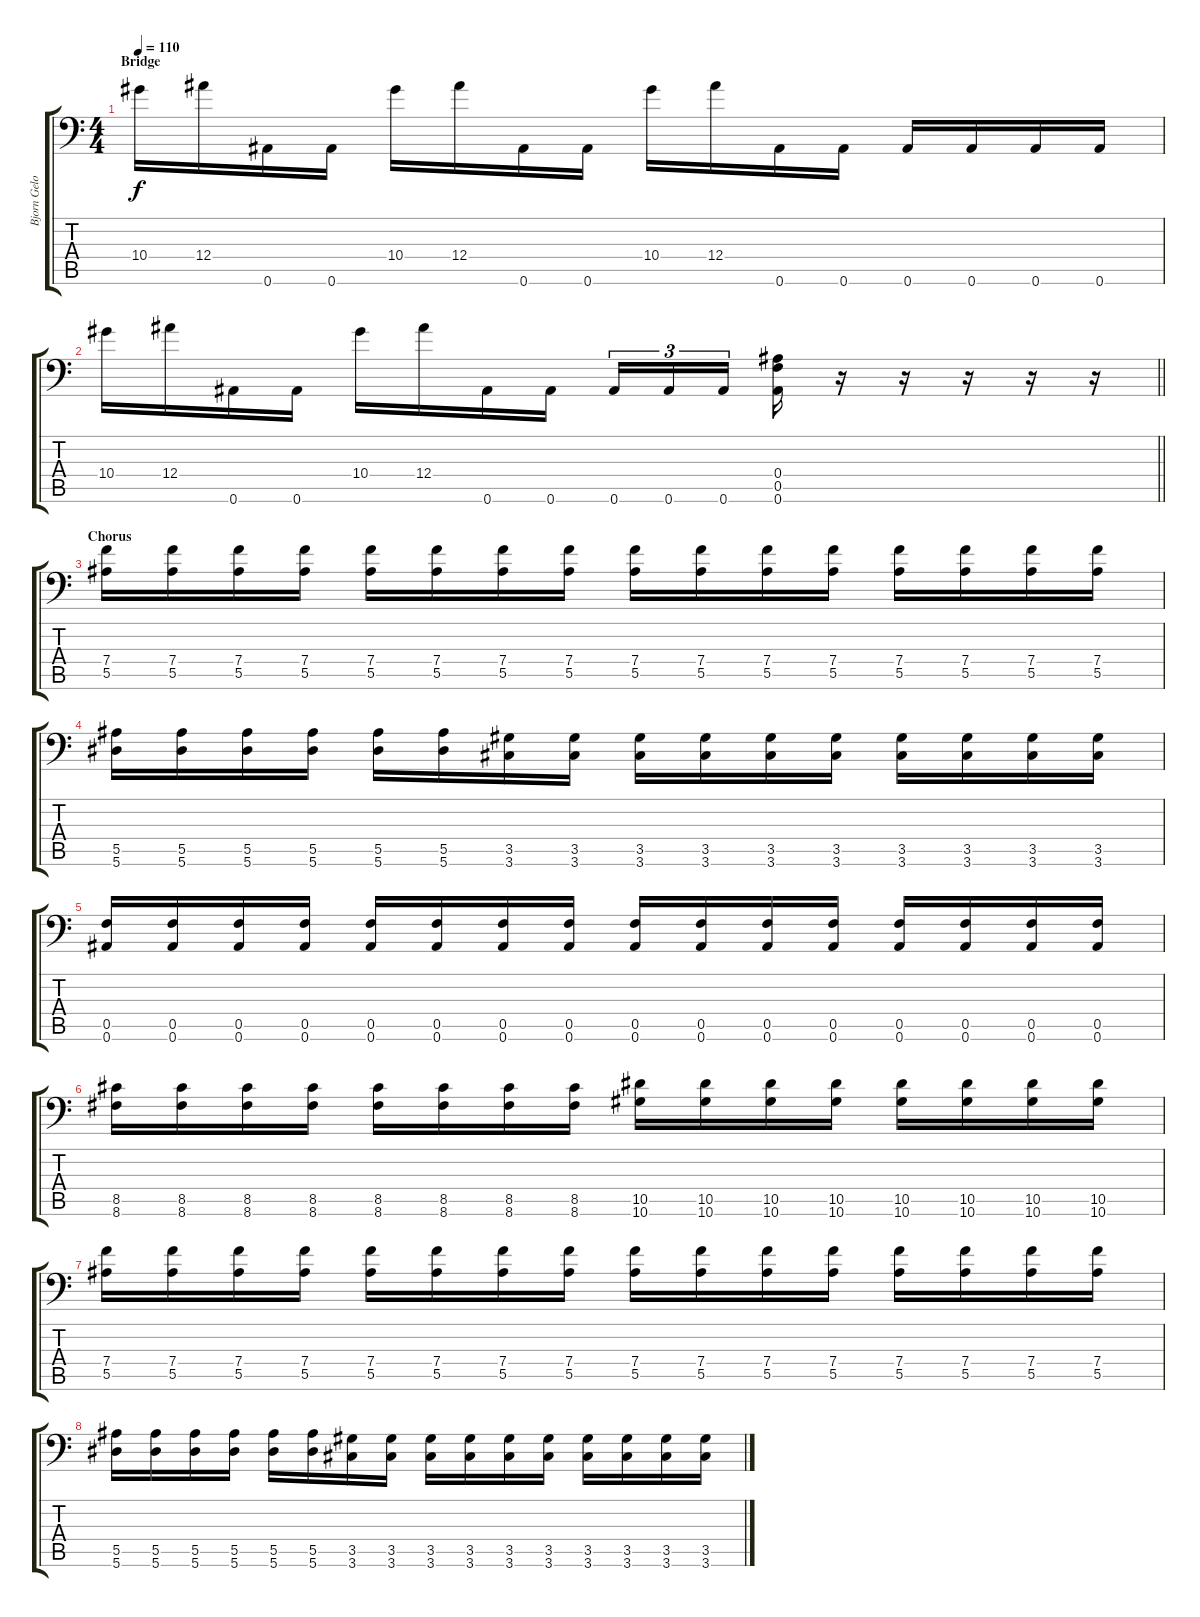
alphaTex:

\track ("Bjorn Gelotte" "Bjorn Gelo") {instrument distortionguitar}
\staff {score tabs}
\tuning (C4 G3 Eb3 Bb2 F2 Bb1) {hide}
\ts (4 4)
\section ("" "Bridge")
\tempo 110
\clef f4
\ks c
10.4.16{dy f} 12.4.16 0.6.16 0.6.16 10.4.16 12.4.16 0.6.16 0.6.16 10.4.16 12.4.16 0.6.16 0.6.16 0.6.16 0.6.16 0.6.16 0.6.16 |
\barLineRight lightlight
10.4.16 12.4.16 0.6.16 0.6.16 10.4.16 12.4.16 0.6.16 0.6.16 0.6.16{tu (3 2)} 0.6.16{tu (3 2)} 0.6.16{tu (3 2) beam splitsecondary} (0.4 0.5 0.6).16 r.16 r.16 r.16 r.16 r.16 |
\section ("" "Chorus")
(7.4 5.5).16 (7.4 5.5).16 (7.4 5.5).16 (7.4 5.5).16 (7.4 5.5).16 (7.4 5.5).16 (7.4 5.5).16 (7.4 5.5).16 (7.4 5.5).16 (7.4 5.5).16 (7.4 5.5).16 (7.4 5.5).16 (7.4 5.5).16 (7.4 5.5).16 (7.4 5.5).16 (7.4 5.5).16 |
(5.5 5.6).16 (5.5 5.6).16 (5.5 5.6).16 (5.5 5.6).16 (5.5 5.6).16 (5.5 5.6).16 (3.5 3.6).16 (3.5 3.6).16 (3.5 3.6).16 (3.5 3.6).16 (3.5 3.6).16 (3.5 3.6).16 (3.5 3.6).16 (3.5 3.6).16 (3.5 3.6).16 (3.5 3.6).16 |
(0.5 0.6).16 (0.5 0.6).16 (0.5 0.6).16 (0.5 0.6).16 (0.5 0.6).16 (0.5 0.6).16 (0.5 0.6).16 (0.5 0.6).16 (0.5 0.6).16 (0.5 0.6).16 (0.5 0.6).16 (0.5 0.6).16 (0.5 0.6).16 (0.5 0.6).16 (0.5 0.6).16 (0.5 0.6).16 |
(8.5 8.6).16 (8.5 8.6).16 (8.5 8.6).16 (8.5 8.6).16 (8.5 8.6).16 (8.5 8.6).16 (8.5 8.6).16 (8.5 8.6).16 (10.5 10.6).16 (10.5 10.6).16 (10.5 10.6).16 (10.5 10.6).16 (10.5 10.6).16 (10.5 10.6).16 (10.5 10.6).16 (10.5 10.6).16 |
(7.4 5.5).16 (7.4 5.5).16 (7.4 5.5).16 (7.4 5.5).16 (7.4 5.5).16 (7.4 5.5).16 (7.4 5.5).16 (7.4 5.5).16 (7.4 5.5).16 (7.4 5.5).16 (7.4 5.5).16 (7.4 5.5).16 (7.4 5.5).16 (7.4 5.5).16 (7.4 5.5).16 (7.4 5.5).16 |
(5.5 5.6).16 (5.5 5.6).16 (5.5 5.6).16 (5.5 5.6).16 (5.5 5.6).16 (5.5 5.6).16 (3.5 3.6).16 (3.5 3.6).16 (3.5 3.6).16 (3.5 3.6).16 (3.5 3.6).16 (3.5 3.6).16 (3.5 3.6).16 (3.5 3.6).16 (3.5 3.6).16 (3.5 3.6).16
